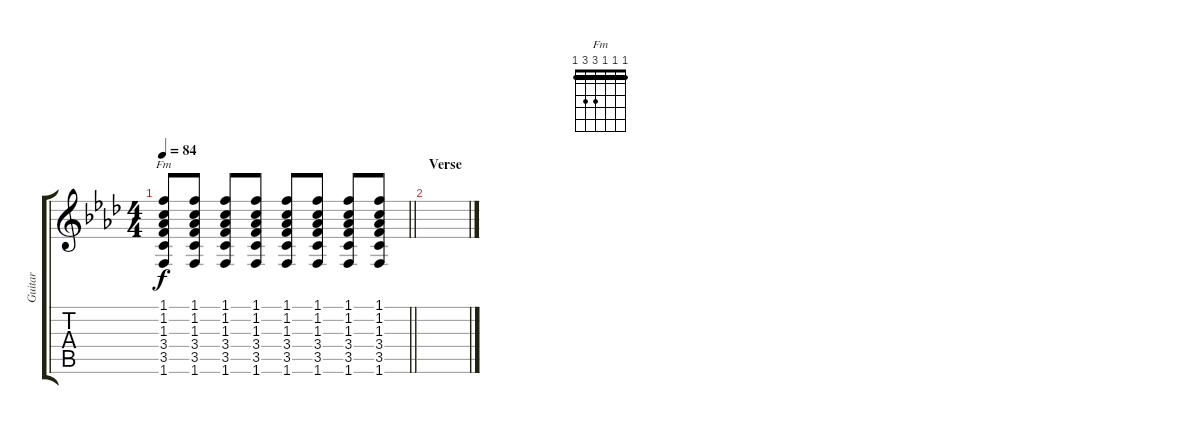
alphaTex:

\track ("Guitar" "Guitar") {instrument overdrivenguitar}
\staff {score tabs}
\tuning (E4 B3 G3 D3 A2 E2) {hide}
\chord ("Fm" 1 1 1 3 3 1) {barre 1}
\ts (4 4)
\tempo 84
\clef g2
\barLineRight lightlight
\ks ab
(1.1 1.2 1.3 3.4 3.5 1.6).8{ch "Fm" dy f} (1.1 1.2 1.3 3.4 3.5 1.6).8 (1.1 1.2 1.3 3.4 3.5 1.6).8 (1.1 1.2 1.3 3.4 3.5 1.6).8 (1.1 1.2 1.3 3.4 3.5 1.6).8 (1.1 1.2 1.3 3.4 3.5 1.6).8 (1.1 1.2 1.3 3.4 3.5 1.6).8 (1.1 1.2 1.3 3.4 3.5 1.6).8 |
\section ("" "Verse")
